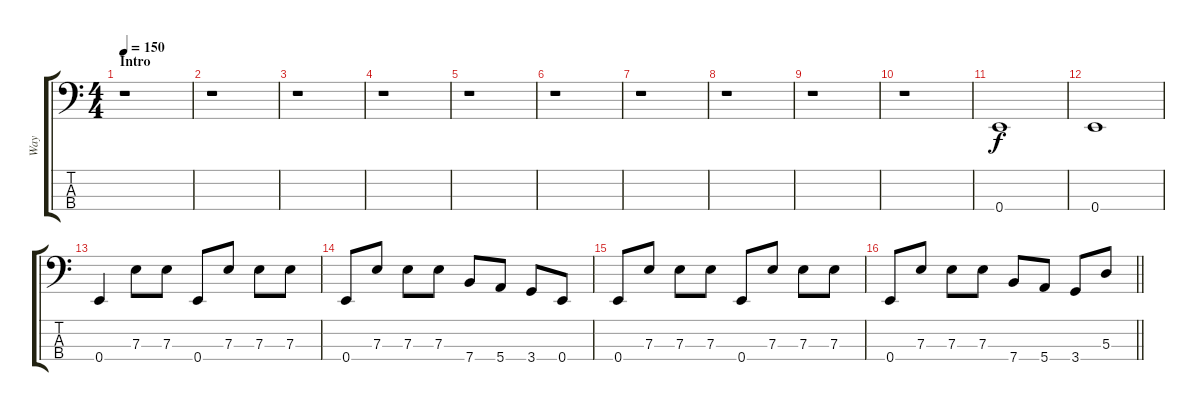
\track ("Way" "Way") {instrument electricbasspick}
\staff {score tabs}
\tuning (G2 D2 A1 E1) {hide}
\ts (4 4)
\section ("" "Intro")
\tempo 150
\clef f4
\ks c
r.1{dy f instrument electricbasspick} |
r.1 |
r.1 |
r.1 |
r.1 |
r.1 |
r.1 |
r.1 |
r.1 |
r.1 |
0.4.1 |
0.4.1 |
0.4.4 7.3.8 7.3.8 0.4.8 7.3.8 7.3.8 7.3.8 |
0.4.8 7.3.8 7.3.8 7.3.8 7.4.8 5.4.8 3.4.8 0.4.8 |
0.4.8 7.3.8 7.3.8 7.3.8 0.4.8 7.3.8 7.3.8 7.3.8 |
\barLineRight lightlight
0.4.8 7.3.8 7.3.8 7.3.8 7.4.8 5.4.8 3.4.8 5.3.8
